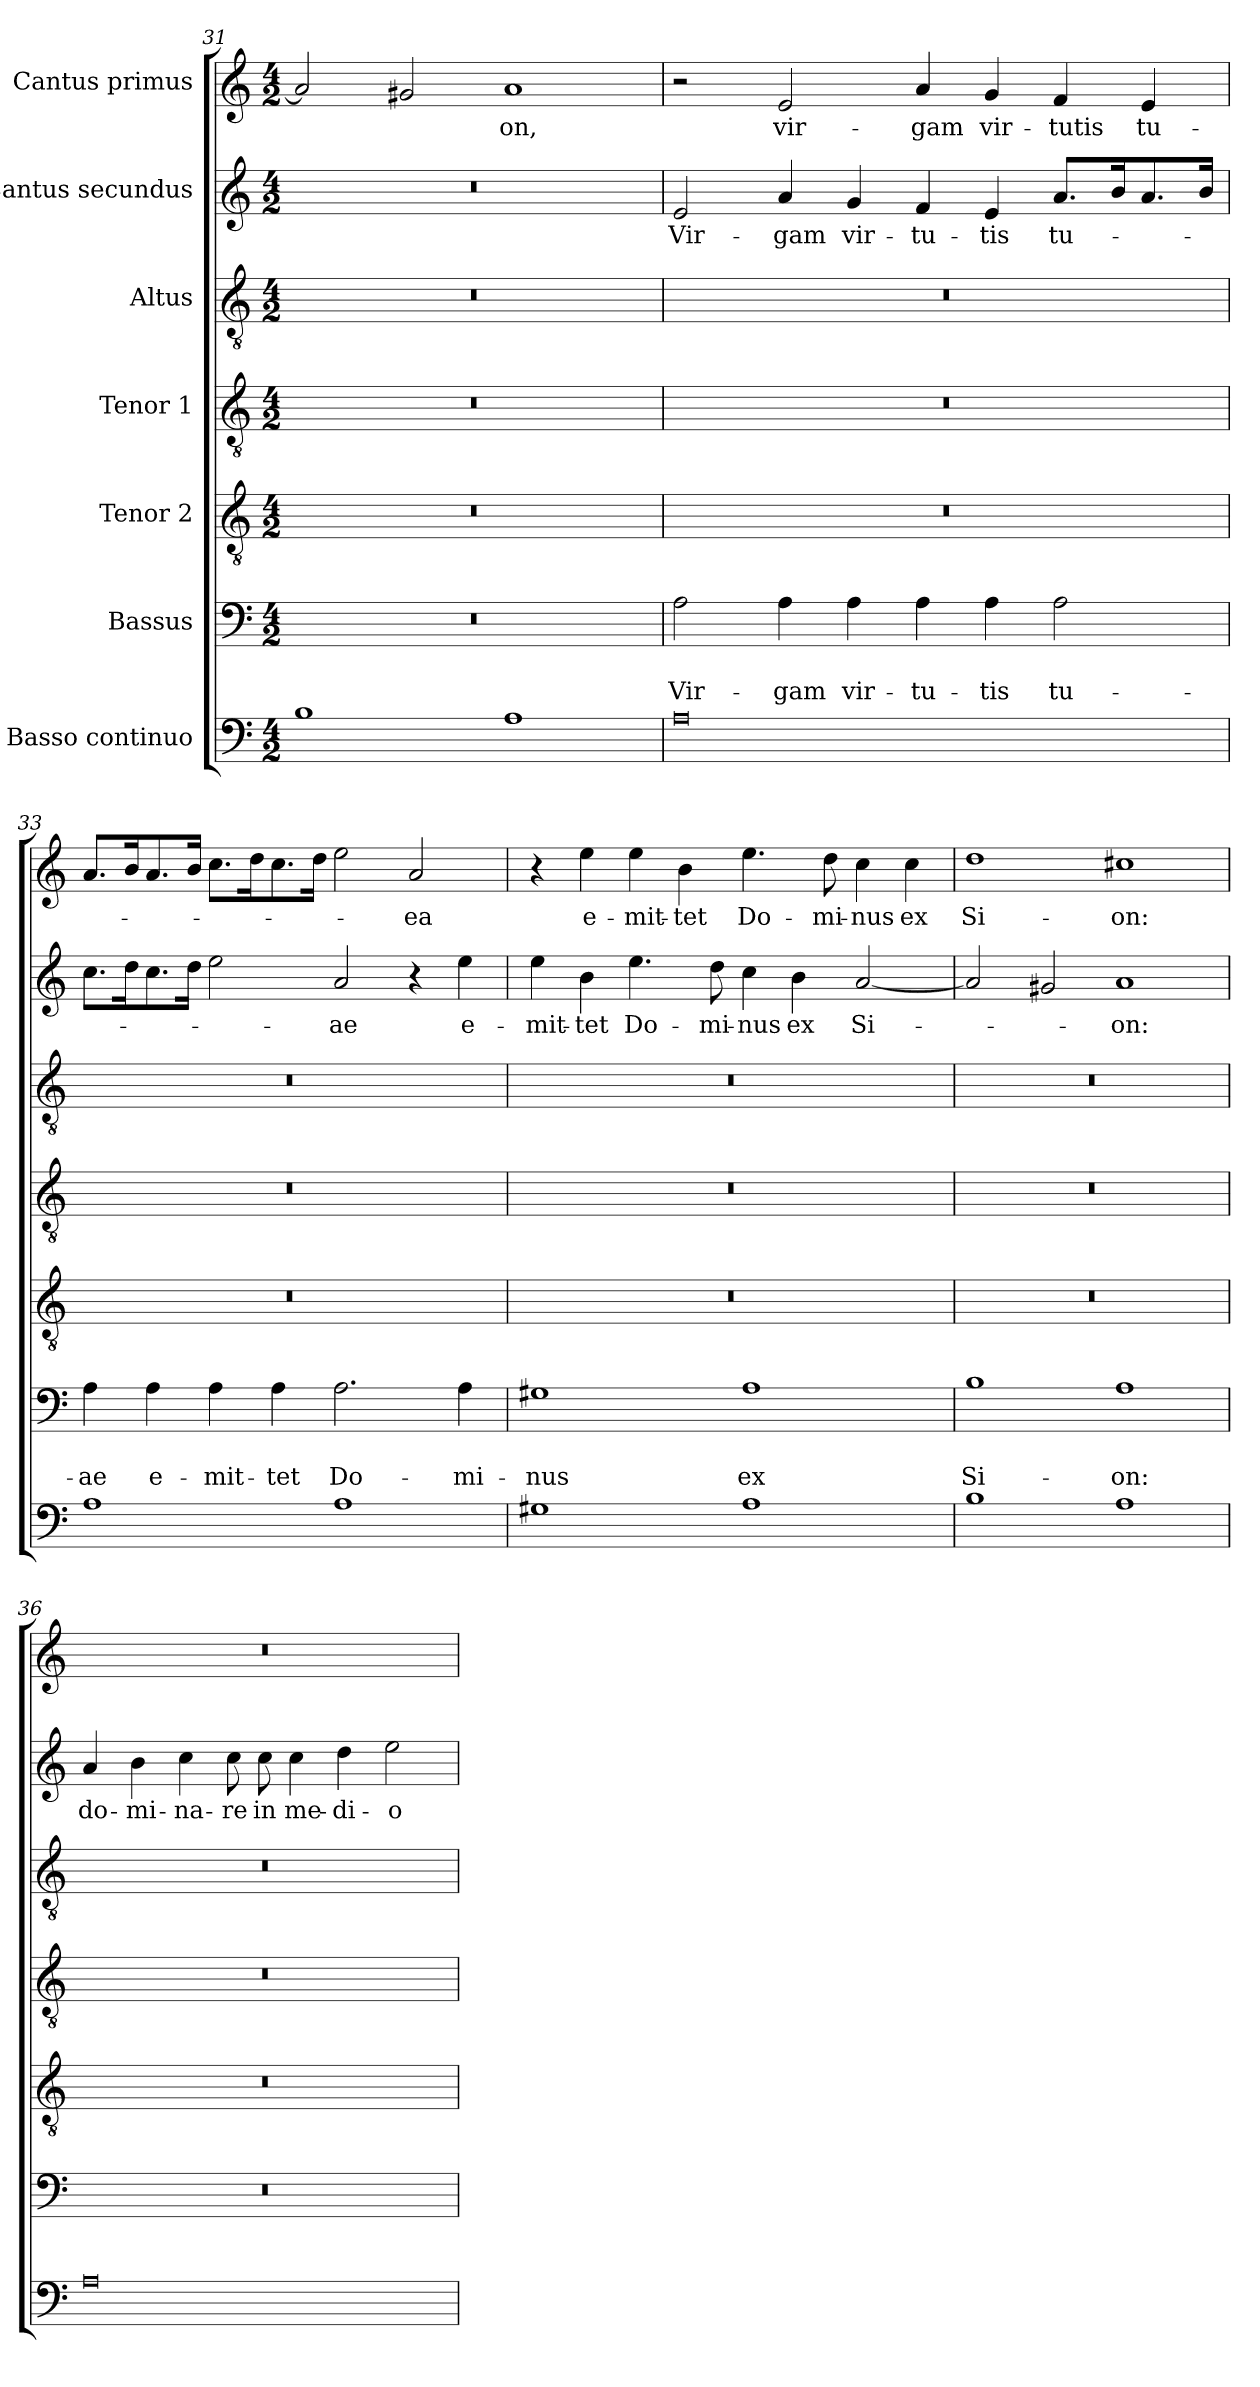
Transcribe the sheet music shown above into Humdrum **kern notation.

**kern	**kern	**text	**text	**kern	**kern	**kern	**kern	**text	**kern	**text
*part7	*part6	*part6	*part6	*part5	*part4	*part3	*part2	*part2	*part1	*part1
*staff7	*staff6	*staff6	*staff6	*staff5	*staff4	*staff3	*staff2	*staff2	*staff1	*staff1
*I"Basso continuo	*I"Bassus	*	*	*I"Tenor 2	*I"Tenor 1	*I"Altus	*I"Cantus secundus	*	*I"Cantus primus	*
!!LO:LB:g=z
*clefF4	*clefF4	*	*	*clefGv2	*clefGv2	*clefGv2	*clefG2	*	*clefG2	*
*k[]	*k[]	*	*	*k[]	*k[]	*k[]	*k[]	*	*k[]	*
*C:	*C:	*	*	*C:	*C:	*C:	*C:	*	*C:	*
*M4/2	*M4/2	*	*	*M4/2	*M4/2	*M4/2	*M4/2	*	*M4/2	*
=31	=31	=31	=31	=31	=31	=31	=31	=31	=31	=31
1B	0r	.	.	0r	0r	0r	0r	.	2a/]	.
.	.	.	.	.	.	.	.	.	2g#X/	.
!	!	!	!	!	!	!	!	!	!	!LO:LY:b
1A	.	.	.	.	.	.	.	.	1a	-on,
=32	=32	=32	=32	=32	=32	=32	=32	=32	=32	=32
!	!	!	!LO:LY:b	!	!	!	!	!LO:LY:b	!	!
0A	2A\	.	Vir-	0r	0r	0r	2e/	Vir-	2r	.
!	!	!	!LO:LY:b	!	!	!	!	!LO:LY:b	!	!LO:LY:b
.	4A\	.	-gam	.	.	.	4a/	-gam	2e/	vir-
!	!	!	!LO:LY:b	!	!	!	!	!LO:LY:b	!	!
.	4A\	.	vir-	.	.	.	4g/	vir-	.	.
!	!	!	!LO:LY:b	!	!	!	!	!LO:LY:b	!	!LO:LY:b
.	4A\	.	-tu-	.	.	.	4f/	-tu-	4a/	-gam
!	!	!	!LO:LY:b	!	!	!	!	!LO:LY:b	!	!LO:LY:b
.	4A\	.	-tis	.	.	.	4e/	-tis	4g/	vir-
!	!	!	!LO:LY:b	!	!	!	!	!LO:LY:b	!	!LO:LY:b
.	2A\	.	tu-	.	.	.	8.a/L	tu-	4f/	-tutis
.	.	.	.	.	.	.	16b/k	.	.	.
!	!	!	!	!	!	!	!	!	!	!LO:LY:b
.	.	.	.	.	.	.	8.a/	.	4e/	tu-
.	.	.	.	.	.	.	16b/Jk	.	.	.
=33	=33	=33	=33	=33	=33	=33	=33	=33	=33	=33
!	!	!	!LO:LY:b	!	!	!	!	!	!	!
1A	4A\	.	-ae	0r	0r	0r	8.cc\L	.	8.a/L	.
.	.	.	.	.	.	.	16dd\k	.	16b/k	.
!	!	!	!LO:LY:b	!	!	!	!	!	!	!
.	4A\	.	e-	.	.	.	8.cc\	.	8.a/	.
.	.	.	.	.	.	.	16dd\Jk	.	16b/Jk	.
!	!	!	!LO:LY:b	!	!	!	!	!	!	!
.	4A\	.	-mit-	.	.	.	2ee\	.	8.cc\L	.
.	.	.	.	.	.	.	.	.	16dd\k	.
!	!	!	!LO:LY:b	!	!	!	!	!	!	!
.	4A\	.	-tet	.	.	.	.	.	8.cc\	.
.	.	.	.	.	.	.	.	.	16dd\Jk	.
!	!	!	!LO:LY:b	!	!	!	!	!LO:LY:b	!	!
1A	2.A\	.	Do-	.	.	.	2a/	-ae	2ee\	.
!	!	!	!	!	!	!	!	!	!	!LO:LY:b
.	.	.	.	.	.	.	4r	.	2a/	-ea
!	!	!	!LO:LY:b	!	!	!	!	!LO:LY:b	!	!
.	4A\	.	-mi-	.	.	.	4ee\	e-	.	.
=34	=34	=34	=34	=34	=34	=34	=34	=34	=34	=34
!	!	!	!LO:LY:b	!	!	!	!	!LO:LY:b	!	!
1G#X	1G#X	.	-nus	0r	0r	0r	4ee\	-mit-	4r	.
!	!	!	!	!	!	!	!	!LO:LY:b	!	!LO:LY:b
.	.	.	.	.	.	.	4b\	-tet	4ee\	e-
!	!	!	!	!	!	!	!	!LO:LY:b	!	!LO:LY:b
.	.	.	.	.	.	.	4.ee\	Do-	4ee\	-mit-
!	!	!	!	!	!	!	!	!	!	!LO:LY:b
.	.	.	.	.	.	.	.	.	4b\	-tet
!	!	!	!	!	!	!	!	!LO:LY:b	!	!
.	.	.	.	.	.	.	8dd\	-mi-	.	.
!	!	!	!LO:LY:b	!	!	!	!	!LO:LY:b	!	!LO:LY:b
1A	1A	.	ex	.	.	.	4cc\	-nus	4.ee\	Do-
!	!	!	!	!	!	!	!	!LO:LY:b	!	!
.	.	.	.	.	.	.	4b\	ex	.	.
!	!	!	!	!	!	!	!	!	!	!LO:LY:b
.	.	.	.	.	.	.	.	.	8dd\	-mi-
!	!	!	!	!	!	!	!	!LO:LY:b	!	!LO:LY:b
.	.	.	.	.	.	.	[2a/	Si-	4cc\	-nus
!	!	!	!	!	!	!	!	!	!	!LO:LY:b
.	.	.	.	.	.	.	.	.	4cc\	ex
!!LO:LB:g=z
=35	=35	=35	=35	=35	=35	=35	=35	=35	=35	=35
!	!	!	!LO:LY:b	!	!	!	!	!	!	!LO:LY:b
1B	1B	.	Si-	0r	0r	0r	2a/]	.	1dd	Si-
.	.	.	.	.	.	.	2g#X/	.	.	.
!	!	!	!LO:LY:b	!	!	!	!	!LO:LY:b	!	!LO:LY:b
1A	1A	.	-on:	.	.	.	1a	-on:	1cc#X	-on:
=36	=36	=36	=36	=36	=36	=36	=36	=36	=36	=36
!	!	!	!	!	!	!	!	!LO:LY:b	!	!
0A	0r	.	.	0r	0r	0r	4a/	do-	0r	.
!	!	!	!	!	!	!	!	!LO:LY:b	!	!
.	.	.	.	.	.	.	4b\	-mi-	.	.
!	!	!	!	!	!	!	!	!LO:LY:b	!	!
.	.	.	.	.	.	.	4cc\	-na-	.	.
!	!	!	!	!	!	!	!	!LO:LY:b	!	!
.	.	.	.	.	.	.	8cc\	-re	.	.
!	!	!	!	!	!	!	!	!LO:LY:b	!	!
.	.	.	.	.	.	.	8cc\	in	.	.
!	!	!	!	!	!	!	!	!LO:LY:b	!	!
.	.	.	.	.	.	.	4cc\	me-	.	.
!	!	!	!	!	!	!	!	!LO:LY:b	!	!
.	.	.	.	.	.	.	4dd\	-di-	.	.
!	!	!	!	!	!	!	!	!LO:LY:b	!	!
.	.	.	.	.	.	.	2ee\	-o	.	.
=	=	=	=	=	=	=	=	=	=	=
*-	*-	*-	*-	*-	*-	*-	*-	*-	*-	*-
